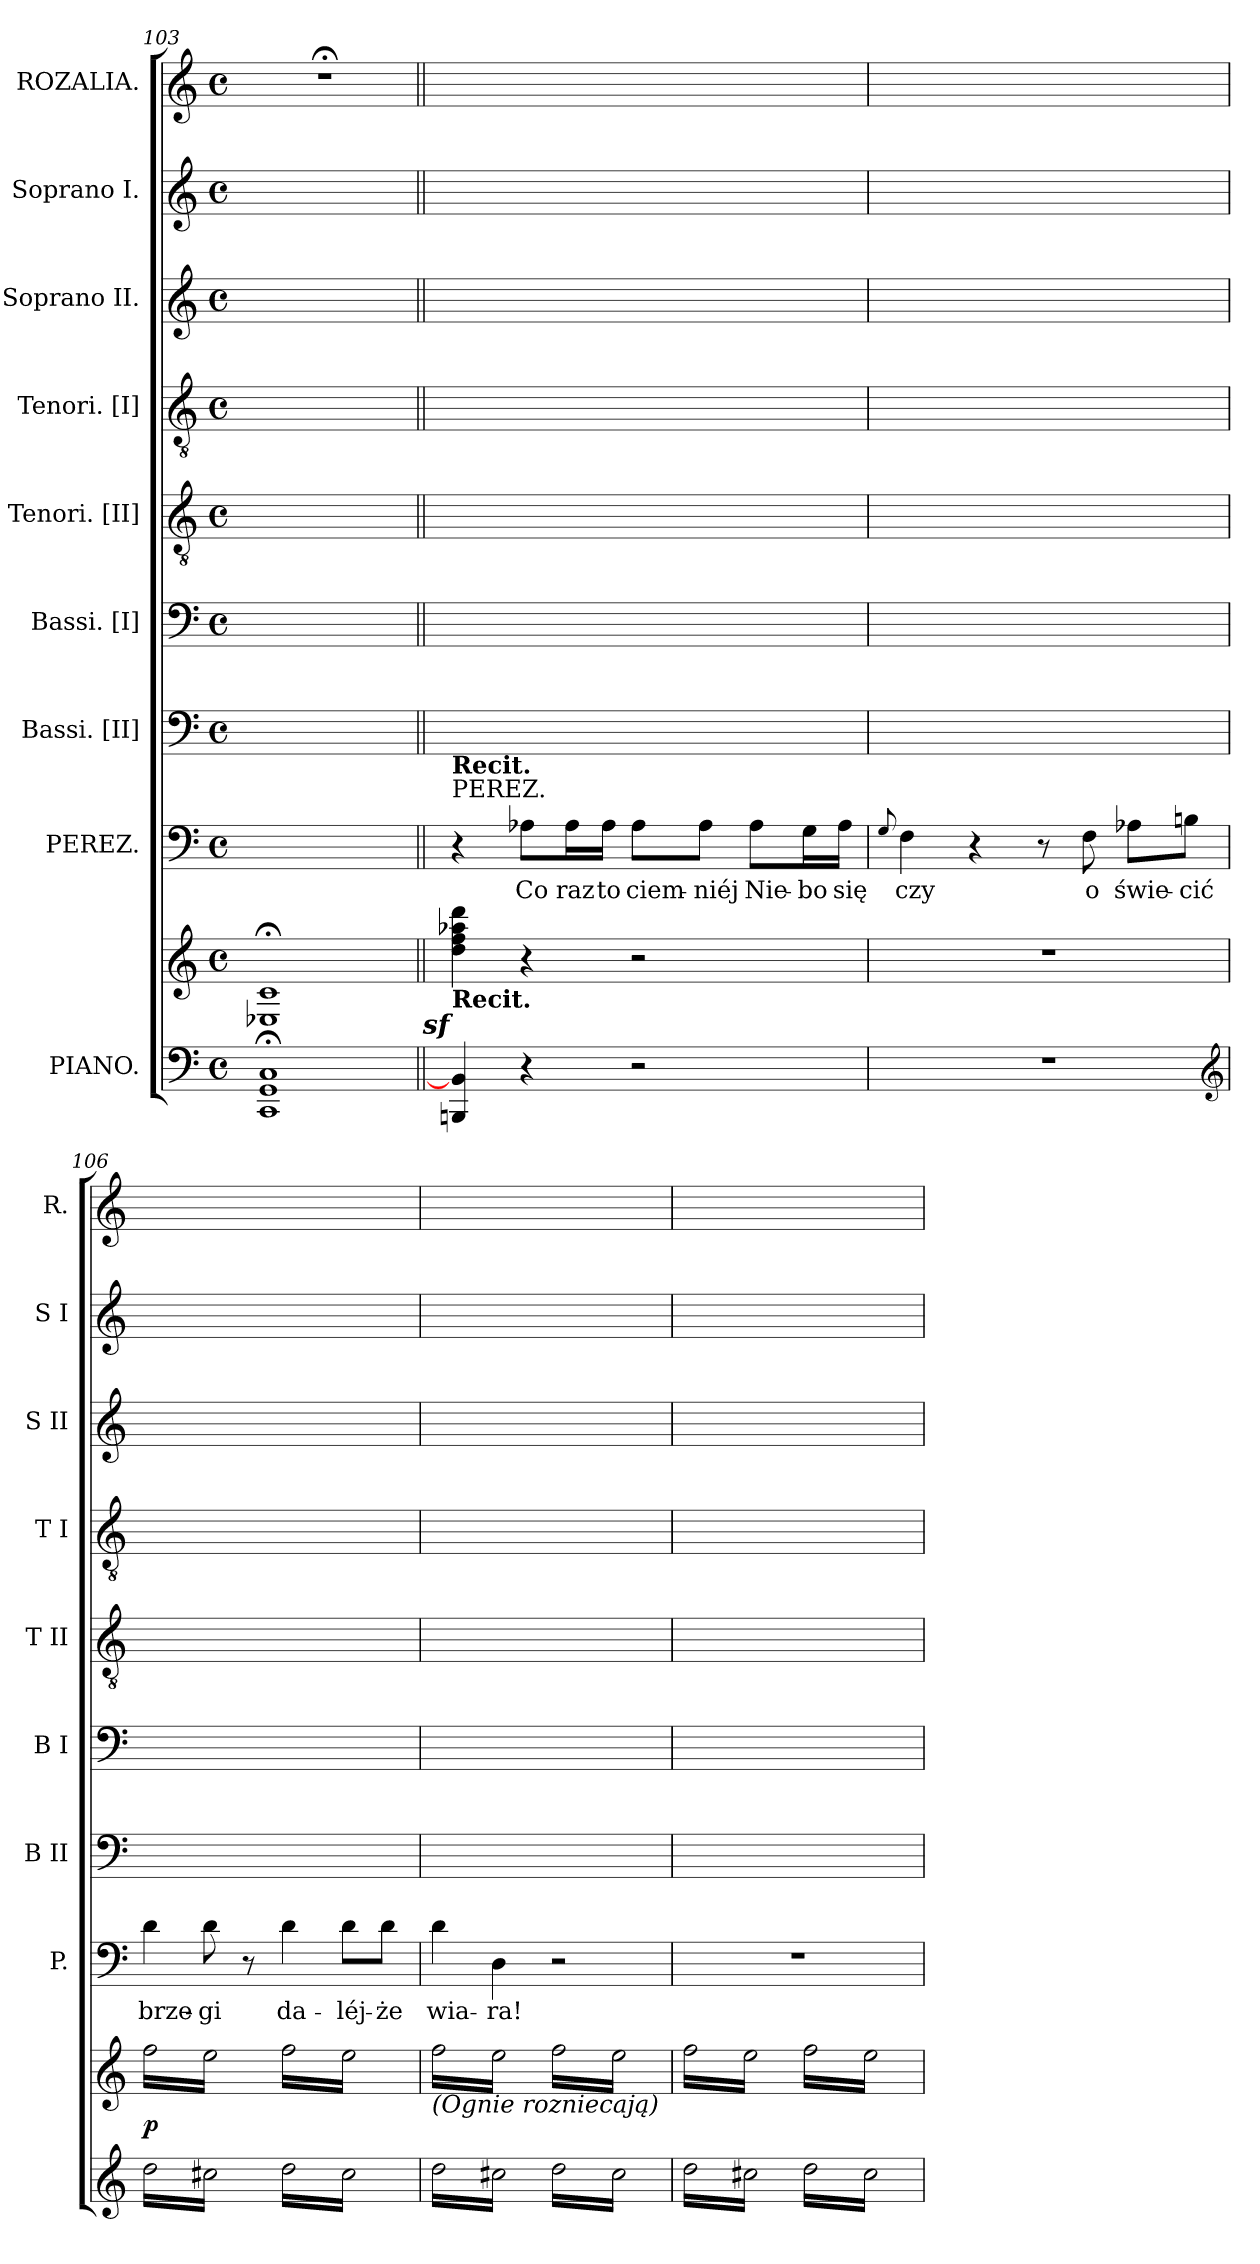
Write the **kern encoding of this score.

**kern	**kern	**dynam	**kern	**text	**kern	**kern	**kern	**kern	**kern	**kern	**kern
*part9	*part9	*part9	*part8	*part8	*part7	*part6	*part5	*part4	*part3	*part2	*part1
*staff10	*staff9	*staff9/10	*staff8	*staff8	*staff7	*staff6	*staff5	*staff4	*staff3	*staff2	*staff1
*I"PIANO.	*	*	*I"PEREZ.	*	*I"Bassi. [II]	*I"Bassi. [I]	*I"Tenori. [II]	*I"Tenori. [I]	*I"Soprano II.	*I"Soprano I.	*I"ROZALIA.
*	*	*	*I'P.	*	*I'B II	*I'B I	*I'T II	*I'T I	*I'S II	*I'S I	*I'R.
*clefF4	*clefG2	*	*clefF4	*	*clefF4	*clefF4	*clefGv2	*clefGv2	*clefG2	*clefG2	*clefG2
*k[]	*k[]	*	*k[]	*	*k[]	*k[]	*k[]	*k[]	*k[]	*k[]	*k[]
*C:	*C:	*	*C:	*	*C:	*C:	*C:	*C:	*C:	*C:	*C:
*M4/4	*M4/4	*	*M4/4	*	*M4/4	*M4/4	*M4/4	*M4/4	*M4/4	*M4/4	*M4/4
*met(c)	*met(c)	*	*met(c)	*	*met(c)	*met(c)	*met(c)	*met(c)	*met(c)	*met(c)	*met(c)
=103	=103	=103	=103	=103	=103	=103	=103	=103	=103	=103	=103
1CC; 1GG; 1C;	1E-X;< 1c;<	.	1ryy	.	1ryy	1ryy	1ryy	1ryy	1ryy	1ryy	1r;<
=104||	=104||	=104||	=104||	=104||	=104||	=104||	=104||	=104||	=104||	=104||	=104||
!	!	!	!LO:TX:a:t=PEREZ.	!	!	!	!	!	!	!	!
!	!	!	!LO:TX:a:B:t=Recit.	!	!	!	!	!	!	!	!
!	!LO:TX:b:B:t=Recit.	!	!	!	!	!	!	!	!	!	!
!	!LO:DY:rj	!	!	!	!	!	!	!	!	!	!
4BBBn/ 4BBn]/	4ddz<\ 4ffz<\ 4aa-Xz<\ 4dddz<\	.	4r	.	1ryy	1ryy	1ryy	1ryy	1ryy	1ryy	1ryy
4r	4r	.	8A-X\L	Co	.	.	.	.	.	.	.
.	.	.	16A-\L	raz	.	.	.	.	.	.	.
.	.	.	16A-\JJ	to	.	.	.	.	.	.	.
2r	2r	.	8A-\L	ciem-	.	.	.	.	.	.	.
.	.	.	8A-\J	-niéj	.	.	.	.	.	.	.
.	.	.	8A-\L	Nie-	.	.	.	.	.	.	.
.	.	.	16G\L	-bo	.	.	.	.	.	.	.
.	.	.	16A-\JJ	się	.	.	.	.	.	.	.
=105	=105	=105	=105	=105	=105	=105	=105	=105	=105	=105	=105
.	.	.	8qqG/	.	.	.	.	.	.	.	.
1r	1r	.	4F\	-czy	1ryy	1ryy	1ryy	1ryy	1ryy	1ryy	1ryy
.	.	.	4r	.	.	.	.	.	.	.	.
.	.	.	8r	.	.	.	.	.	.	.	.
.	.	.	8F\	o	.	.	.	.	.	.	.
.	.	.	8A-X\L	świe-	.	.	.	.	.	.	.
.	.	.	8Bn\J	-cić	.	.	.	.	.	.	.
*clefG2	*	*	*	*	*	*	*	*	*	*	*
=106	=106	=106	=106	=106	=106	=106	=106	=106	=106	=106	=106
*tremolo	*	*	*	*	*	*	*	*	*	*	*
*	*tremolo	*	*	*	*	*	*	*	*	*	*
(>16dd\LL	(>16ff\LL	p	4d\	brze-	1ryy	1ryy	1ryy	1ryy	1ryy	1ryy	1ryy
16cc#X\	16ee\	.	.	.	.	.	.	.	.	.	.
16dd\	16ff\	.	.	.	.	.	.	.	.	.	.
16cc#X\	16ee\	.	.	.	.	.	.	.	.	.	.
16dd\	16ff\	.	8d\	-gi	.	.	.	.	.	.	.
16cc#X\	16ee\	.	.	.	.	.	.	.	.	.	.
16dd\	16ff\	.	8r	.	.	.	.	.	.	.	.
16cc#X\JJ	16ee\JJ	.	.	.	.	.	.	.	.	.	.
16dd\LL	16ff\LL	.	4d\	da-	.	.	.	.	.	.	.
16cc#\)	16ee\)	.	.	.	.	.	.	.	.	.	.
16dd\	16ff\	.	.	.	.	.	.	.	.	.	.
16cc#\)	16ee\)	.	.	.	.	.	.	.	.	.	.
16dd\	16ff\	.	8d\L	-léj-	.	.	.	.	.	.	.
16cc#\)	16ee\)	.	.	.	.	.	.	.	.	.	.
16dd\	16ff\	.	8d\J	-że	.	.	.	.	.	.	.
16cc#\)JJ	16ee\)JJ	.	.	.	.	.	.	.	.	.	.
=107	=107	=107	=107	=107	=107	=107	=107	=107	=107	=107	=107
!	!LO:TX:b:i:t=(Ognie rozniecają)	!	!	!	!	!	!	!	!	!	!
(>16dd\LL	(>16ff\LL	.	4d\	wia-	1ryy	1ryy	1ryy	1ryy	1ryy	1ryy	1ryy
16cc#X\	16ee\	.	.	.	.	.	.	.	.	.	.
16dd\	16ff\	.	.	.	.	.	.	.	.	.	.
16cc#X\	16ee\	.	.	.	.	.	.	.	.	.	.
16dd\	16ff\	.	4D\	-ra!	.	.	.	.	.	.	.
16cc#X\	16ee\	.	.	.	.	.	.	.	.	.	.
16dd\	16ff\	.	.	.	.	.	.	.	.	.	.
16cc#X\JJ	16ee\JJ	.	.	.	.	.	.	.	.	.	.
16dd\LL	16ff\LL	.	2r	.	.	.	.	.	.	.	.
16cc#\)	16ee\)	.	.	.	.	.	.	.	.	.	.
16dd\	16ff\	.	.	.	.	.	.	.	.	.	.
16cc#\)	16ee\)	.	.	.	.	.	.	.	.	.	.
16dd\	16ff\	.	.	.	.	.	.	.	.	.	.
16cc#\)	16ee\)	.	.	.	.	.	.	.	.	.	.
16dd\	16ff\	.	.	.	.	.	.	.	.	.	.
16cc#\)JJ	16ee\)JJ	.	.	.	.	.	.	.	.	.	.
=108	=108	=108	=108	=108	=108	=108	=108	=108	=108	=108	=108
(>16dd\LL	(>16ff\LL	.	1r	.	1ryy	1ryy	1ryy	1ryy	1ryy	1ryy	1ryy
16cc#X\	16ee\	.	.	.	.	.	.	.	.	.	.
16dd\	16ff\	.	.	.	.	.	.	.	.	.	.
16cc#X\	16ee\	.	.	.	.	.	.	.	.	.	.
16dd\	16ff\	.	.	.	.	.	.	.	.	.	.
16cc#X\	16ee\	.	.	.	.	.	.	.	.	.	.
16dd\	16ff\	.	.	.	.	.	.	.	.	.	.
16cc#X\JJ	16ee\JJ	.	.	.	.	.	.	.	.	.	.
16dd\LL	16ff\LL	.	.	.	.	.	.	.	.	.	.
16cc#\)	16ee\)	.	.	.	.	.	.	.	.	.	.
16dd\	16ff\	.	.	.	.	.	.	.	.	.	.
16cc#\)	16ee\)	.	.	.	.	.	.	.	.	.	.
16dd\	16ff\	.	.	.	.	.	.	.	.	.	.
16cc#\)	16ee\)	.	.	.	.	.	.	.	.	.	.
16dd\	16ff\	.	.	.	.	.	.	.	.	.	.
16cc#\)JJ	16ee\)JJ	.	.	.	.	.	.	.	.	.	.
*	*Xtremolo	*	*	*	*	*	*	*	*	*	*
*Xtremolo	*	*	*	*	*	*	*	*	*	*	*
.	.	.	.	.	.	.	.	.	.	.	.
.	.	.	.	.	.	.	.	.	.	.	.
.	.	.	.	.	.	.	.	.	.	.	.
.	.	.	.	.	.	.	.	.	.	.	.
=	=	=	=	=	=	=	=	=	=	=	=
*-	*-	*-	*-	*-	*-	*-	*-	*-	*-	*-	*-
